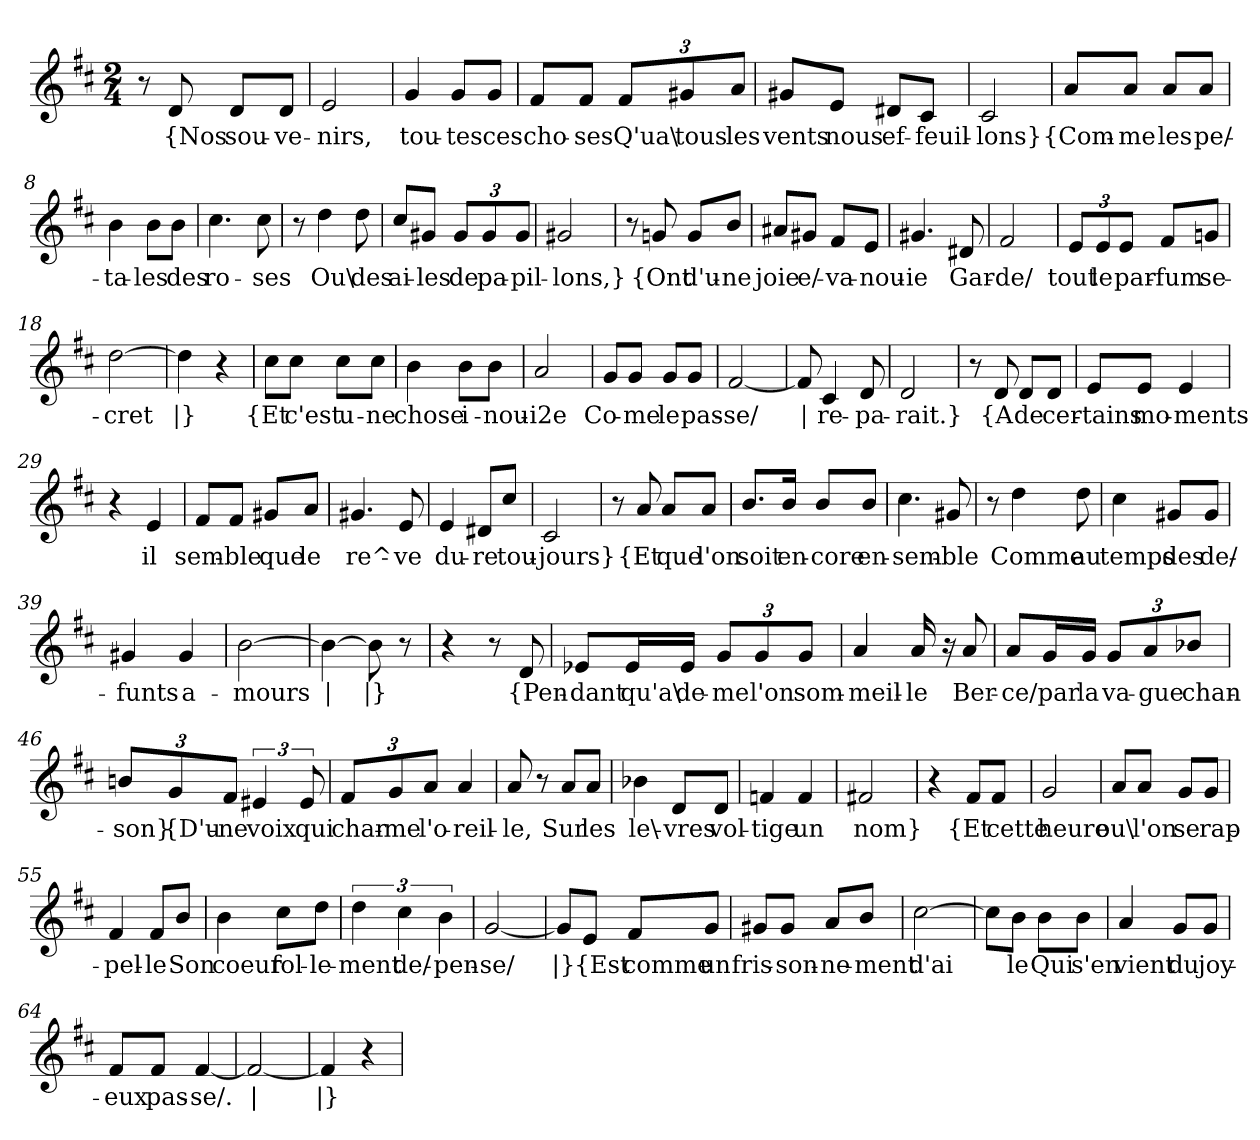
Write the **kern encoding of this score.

**kern	**text
*part1	*part1
*staff1	*staff1
*clefG2	*
*k[f#c#]	*
*M2/4	*
=1	=1
8r	.
!	!LO:LY:b
8d/	{Nos
!	!LO:LY:b
8d/L	sou-
!	!LO:LY:b
8d/J	-ve-
=2	=2
!	!LO:LY:b
2e/	-nirs,
=3	=3
!	!LO:LY:b
4g/	tou-
!	!LO:LY:b
8g/L	-tes
!	!LO:LY:b
8g/J	ces
=4	=4
!	!LO:LY:b
8f#/L	cho-
!	!LO:LY:b
8f#/J	-ses
*Xbrackettup	*
!	!LO:LY:b
12f#/L	Q'ua\
!	!LO:LY:b
12g#X/	tous
!	!LO:LY:b
12a/J	les
=5	=5
!	!LO:LY:b
8g#X/L	vents
!	!LO:LY:b
8e/J	nous
!	!LO:LY:b
8d#X/L	ef-
!	!LO:LY:b
8c#/J	-feuil-
=6	=6
!	!LO:LY:b
2c#/	-lons}
!!LO:LB:g=z
=7	=7
!	!LO:LY:b
8a/L	{Com-
!	!LO:LY:b
8a/J	-me
!	!LO:LY:b
8a/L	les
!	!LO:LY:b
8a/J	pe/-
=8	=8
!	!LO:LY:b
4b\	-ta-
!	!LO:LY:b
8b\L	-les
!	!LO:LY:b
8b\J	des
=9	=9
!	!LO:LY:b
4.cc#\	ro-
!	!LO:LY:b
8cc#\	-ses
=10	=10
8r	.
!	!LO:LY:b
4dd\	Ou\
!	!LO:LY:b
8dd\	des
=11	=11
!	!LO:LY:b
8cc#/L	ai-
!	!LO:LY:b
8g#X/J	-les
!	!LO:LY:b
12g#/L	de
!	!LO:LY:b
12g#/	pa-
!	!LO:LY:b
12g#/J	-pil-
=12	=12
!	!LO:LY:b
2g#X/	-lons,}
=13	=13
8r	.
!	!LO:LY:b
8gn/	{Ont
!	!LO:LY:b
8g/L	d'u-
!	!LO:LY:b
8b/J	-ne
!!LO:LB:g=z
=14	=14
!	!LO:LY:b
8a#X/L	joie
!	!LO:LY:b
8g#X/J	e/-
!	!LO:LY:b
8f#/L	-va-
!	!LO:LY:b
8e/J	-nou-
=15	=15
!	!LO:LY:b
4.g#X/	-ie
!	!LO:LY:b
8d#X/	Gar-
=16	=16
!	!LO:LY:b
2f#/	-de/
=17	=17
!	!LO:LY:b
12e/L	tout
!	!LO:LY:b
12e/	le
!	!LO:LY:b
12e/J	par-
!	!LO:LY:b
8f#/L	-fum
!	!LO:LY:b
8gn/J	se-
=18	=18
!	!LO:LY:b
[2dd\	-cret
=19	=19
!	!LO:LY:b
4dd\]	|}
4r	.
=20	=20
!	!LO:LY:b
8cc#\L	{Et
!	!LO:LY:b
8cc#\J	c'est
!	!LO:LY:b
8cc#\L	u-
!	!LO:LY:b
8cc#\J	-ne
=21	=21
!	!LO:LY:b
4b\	chose
!	!LO:LY:b
8b\L	i-
!	!LO:LY:b
8b\J	-nou-
!!LO:LB:g=z
=22	=22
!	!LO:LY:b
2a/	-i2e
=23	=23
!	!LO:LY:b
8g/L	Co-
!	!LO:LY:b
8g/J	-me
!	!LO:LY:b
8g/L	le
!	!LO:LY:b
8g/J	pas-
=24	=24
!	!LO:LY:b
[2f#/	-se/
=25	=25
!	!LO:LY:b
8f#/]	|
!	!LO:LY:b
4c#/	re-
!	!LO:LY:b
8d/	-pa-
=26	=26
!	!LO:LY:b
2d/	-rait.}
=27	=27
8r	.
!	!LO:LY:b
8d/	{A
!	!LO:LY:b
8d/L	de
!	!LO:LY:b
8d/J	cer-
=28	=28
!	!LO:LY:b
8e/L	-tains
!	!LO:LY:b
8e/J	mo-
!	!LO:LY:b
4e/	-ments
=29	=29
4r	.
!	!LO:LY:b
4e/	il
=30	=30
!	!LO:LY:b
8f#/L	sem-
!	!LO:LY:b
8f#/J	-ble
!	!LO:LY:b
8g#X/L	que
!	!LO:LY:b
8a/J	le
!!LO:LB:g=z
=31	=31
!	!LO:LY:b
4.g#X/	re^-
!	!LO:LY:b
8e/	-ve
=32	=32
!	!LO:LY:b
4e/	du-
!	!LO:LY:b
8d#X/L	-re
!	!LO:LY:b
8cc#/J	tou-
=33	=33
!	!LO:LY:b
2c#/	-jours}
=34	=34
8r	.
!	!LO:LY:b
8a/	{Et
!	!LO:LY:b
8a/L	que
!	!LO:LY:b
8a/J	l'on
=35	=35
!	!LO:LY:b
8.b/L	soit
!	!LO:LY:b
16b/Jk	en-
!	!LO:LY:b
8b/L	-core
!	!LO:LY:b
8b/J	en-
=36	=36
!	!LO:LY:b
4.cc#\	-sem-
!	!LO:LY:b
8g#X/	-ble
=37	=37
8r	.
!	!LO:LY:b
4dd\	Comme
!	!LO:LY:b
8dd\	au
=38	=38
!	!LO:LY:b
4cc#\	temps
!	!LO:LY:b
8g#X/L	des
!	!LO:LY:b
8g#/J	de/-
!!LO:LB:g=z
=39	=39
!	!LO:LY:b
4g#X/	-funts
!	!LO:LY:b
4g#/	a-
=40	=40
!	!LO:LY:b
[2b\	-mours
=41	=41
!	!LO:LY:b
4b\_	|
!	!LO:LY:b
8b\]	|}
8r	.
=42	=42
4r	.
8r	.
!	!LO:LY:b
8d/	{Pen-
=43	=43
!	!LO:LY:b
8e-X/L	-dant
!	!LO:LY:b
16e-/L	qu'a\
!	!LO:LY:b
16e-/JJ	de-
!	!LO:LY:b
12g/L	-me
!	!LO:LY:b
12g/	l'on
!	!LO:LY:b
12g/J	som-
=44	=44
!	!LO:LY:b
4a/	-meil-
!	!LO:LY:b
16a/	-le
16r	.
!	!LO:LY:b
8a/	Ber-
!!LO:LB:g=z
=45	=45
!	!LO:LY:b
8a/L	-ce/
!	!LO:LY:b
16g/L	par
!	!LO:LY:b
16g/JJ	la
!	!LO:LY:b
12g/L	va-
!	!LO:LY:b
12a/	-gue
!	!LO:LY:b
12b-X/J	chan-
=46	=46
!	!LO:LY:b
12bn/L	-son}
!	!LO:LY:b
12g/	{D'u-
!	!LO:LY:b
12f#/J	-ne
*brackettup	*
!	!LO:LY:b
6e#X/	voix
!	!LO:LY:b
12e#/	qui
=47	=47
*Xbrackettup	*
!	!LO:LY:b
12f#/L	char-
!	!LO:LY:b
12g/	-me
!	!LO:LY:b
12a/J	l'o-
!	!LO:LY:b
4a/	-reil-
=48	=48
!	!LO:LY:b
8a/	-le,
8r	.
!	!LO:LY:b
8a/L	Sur
!	!LO:LY:b
8a/J	les
=49	=49
!	!LO:LY:b
4b-X\	le\-
!	!LO:LY:b
8d/L	-vres
!	!LO:LY:b
8d/J	vol-
!!LO:LB:g=z
=50	=50
!	!LO:LY:b
4fn/	-tige
!	!LO:LY:b
4f/	un
=51	=51
!	!LO:LY:b
2f#X/	nom}
=52	=52
4r	.
!	!LO:LY:b
8f#/L	{Et
!	!LO:LY:b
8f#/J	cette
=53	=53
!	!LO:LY:b
2g/	heure
=54	=54
!	!LO:LY:b
8a/L	ou\
!	!LO:LY:b
8a/J	l'on
!	!LO:LY:b
8g/L	se
!	!LO:LY:b
8g/J	rap-
=55	=55
!	!LO:LY:b
4f#/	-pel-
!	!LO:LY:b
8f#/L	-le
!	!LO:LY:b
8b/J	Son
=56	=56
!	!LO:LY:b
4b\	coeur
!	!LO:LY:b
8cc#\L	fol-
!	!LO:LY:b
8dd\J	-le-
=57	=57
*brackettup	*
!	!LO:LY:b
6dd\	-ment
!	!LO:LY:b
6cc#\	de/-
!	!LO:LY:b
6b\	-pen-
=58	=58
!	!LO:LY:b
[2g/	-se/
!!LO:LB:g=z
=59	=59
!	!LO:LY:b
8g/L]	|}
!	!LO:LY:b
8e/J	{Est
!	!LO:LY:b
8f#/L	comme
!	!LO:LY:b
8g/J	un
=60	=60
!	!LO:LY:b
8g#X/L	fris-
!	!LO:LY:b
8g#/J	-son-
!	!LO:LY:b
8a/L	-ne-
!	!LO:LY:b
8b/J	-ment
=61	=61
!	!LO:LY:b
[2cc#\	d'ai-
=62	=62
!	!LO:LY:b
8cc#\L]	_
!	!LO:LY:b
8b\J	-le
!	!LO:LY:b
8b\L	Qui
!	!LO:LY:b
8b\J	s'en
=63	=63
!	!LO:LY:b
4a/	vient
!	!LO:LY:b
8g/L	du
!	!LO:LY:b
8g/J	joy-
=64	=64
!	!LO:LY:b
8f#/L	-eux
!	!LO:LY:b
8f#/J	pas-
!	!LO:LY:b
[4f#/	-se/.
=65	=65
!	!LO:LY:b
2f#/_	|
=66	=66
!	!LO:LY:b
4f#/]	|}
4r	.
=	=
*-	*-
